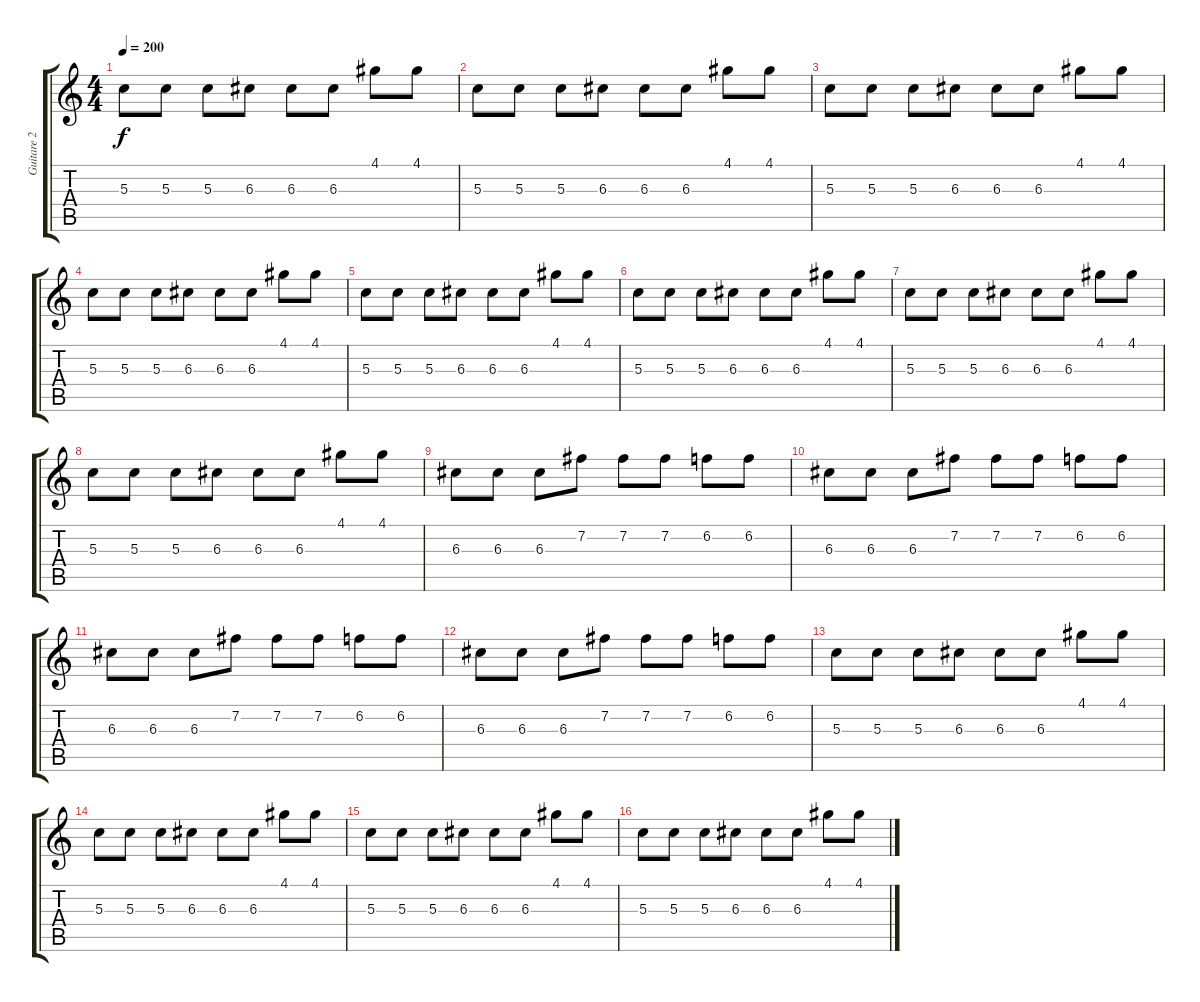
\track ("Guitare 2" "Guitare 2") {instrument distortionguitar}
\staff {score tabs}
\tuning (E4 B3 G3 D3 A2 E2) {hide}
\ts (4 4)
\tempo 200
\clef g2
\ks c
5.3.8{dy f instrument distortionguitar} 5.3.8 5.3.8 6.3.8 6.3.8 6.3.8 4.1.8 4.1.8 |
5.3.8 5.3.8 5.3.8 6.3.8 6.3.8 6.3.8 4.1.8 4.1.8 |
5.3.8 5.3.8 5.3.8 6.3.8 6.3.8 6.3.8 4.1.8 4.1.8 |
5.3.8 5.3.8 5.3.8 6.3.8 6.3.8 6.3.8 4.1.8 4.1.8 |
5.3.8 5.3.8 5.3.8 6.3.8 6.3.8 6.3.8 4.1.8 4.1.8 |
5.3.8 5.3.8 5.3.8 6.3.8 6.3.8 6.3.8 4.1.8 4.1.8 |
5.3.8 5.3.8 5.3.8 6.3.8 6.3.8 6.3.8 4.1.8 4.1.8 |
5.3.8 5.3.8 5.3.8 6.3.8 6.3.8 6.3.8 4.1.8 4.1.8 |
6.3.8 6.3.8 6.3.8 7.2.8 7.2.8 7.2.8 6.2.8 6.2.8 |
6.3.8 6.3.8 6.3.8 7.2.8 7.2.8 7.2.8 6.2.8 6.2.8 |
6.3.8 6.3.8 6.3.8 7.2.8 7.2.8 7.2.8 6.2.8 6.2.8 |
6.3.8 6.3.8 6.3.8 7.2.8 7.2.8 7.2.8 6.2.8 6.2.8 |
5.3.8 5.3.8 5.3.8 6.3.8 6.3.8 6.3.8 4.1.8 4.1.8 |
5.3.8 5.3.8 5.3.8 6.3.8 6.3.8 6.3.8 4.1.8 4.1.8 |
5.3.8 5.3.8 5.3.8 6.3.8 6.3.8 6.3.8 4.1.8 4.1.8 |
5.3.8 5.3.8 5.3.8 6.3.8 6.3.8 6.3.8 4.1.8 4.1.8
